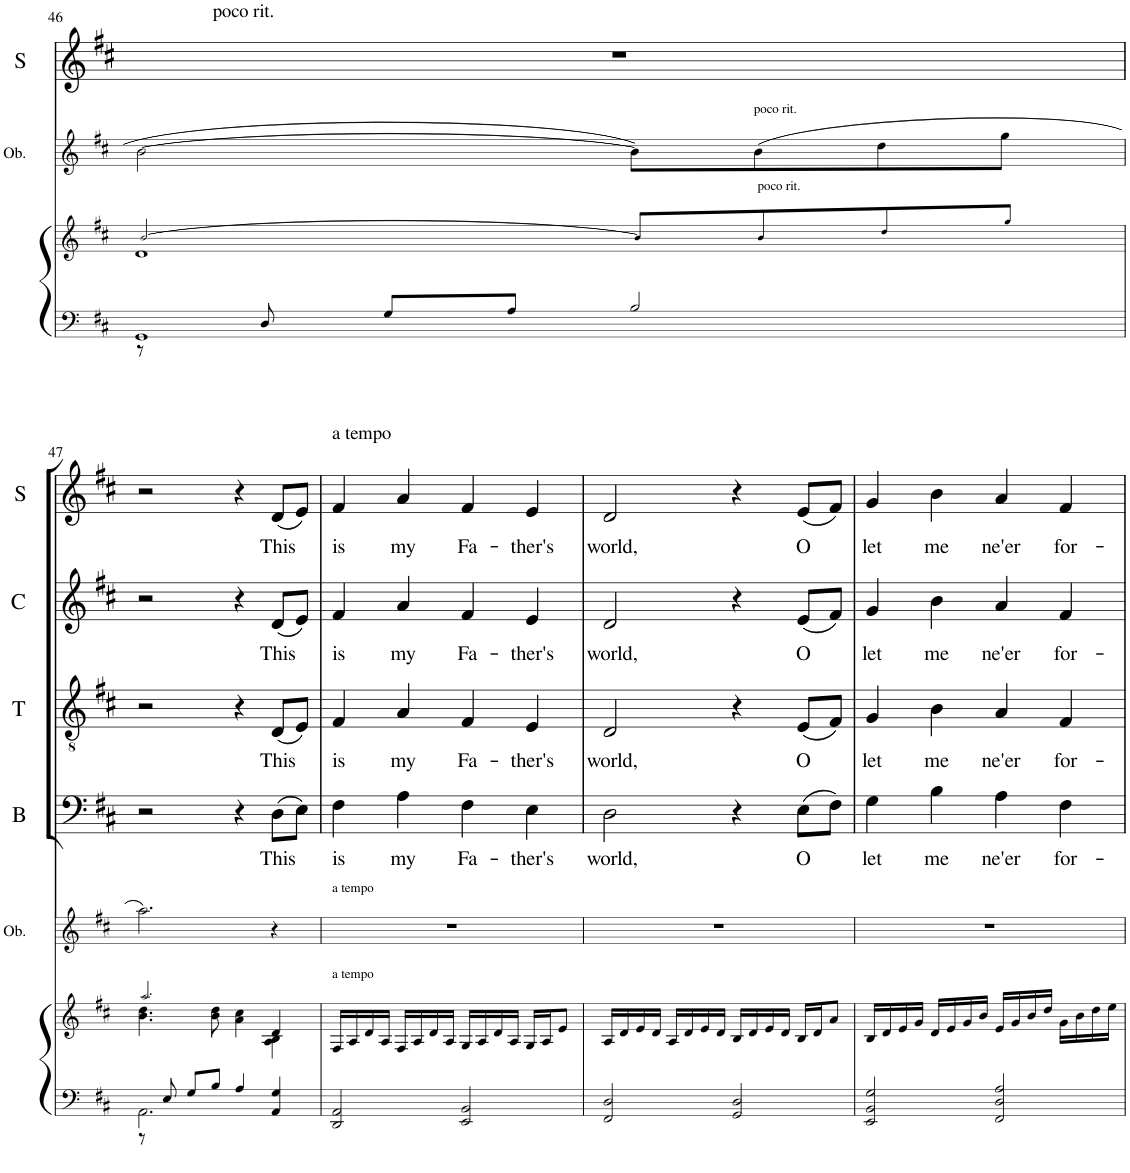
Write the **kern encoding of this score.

**kern	**kern	**kern	**kern	**text	**kern	**text	**kern	**text	**kern	**text
*part7	*part6	*part5	*part4	*part4	*part3	*part3	*part2	*part2	*part1	*part1
*staff7	*staff6	*staff5	*staff4	*staff4	*staff3	*staff3	*staff2	*staff2	*staff1	*staff1
*I"Staff-1	*I"Organo	*I"Oboe	*I"Bassi	*	*I"Tenori	*	*I"Contralti	*	*I"Soprani	*
*	*	*I'Ob.	*I'B	*	*I'T	*	*I'C	*	*I'S	*
!!LO:PB:g=z
*clefF4	*clefG2	*clefG2	*clefF4	*	*clefGv2	*	*clefG2	*	*clefG2	*
*	*	*	*	*	*	*	*	*	*Trd1c2	*
*k[f#c#]	*k[f#c#]	*k[f#c#]	*k[f#c#]	*	*k[f#c#]	*	*k[f#c#]	*	*k[f#c#]	*
*M4/4	*M4/4	*M4/4	*M4/4	*	*M4/4	*	*M4/4	*	*M4/4	*
=46	=46	=46	=46	=46	=46	=46	=46	=46	=46	=46
*^	*^	*	*	*	*	*	*	*	*	*
!	!	!	!	!	!	!	!	!	!	!	!LO:TX:a:t=poco rit.	!
1GG	8r	[2b!/	1d	[2b\	1r	.	1r	.	1r	.	1r	.
.	8D/	.	.	.	.	.	.	.	.	.	.	.
.	8G/L	.	.	.	.	.	.	.	.	.	.	.
.	8A/J	.	.	.	.	.	.	.	.	.	.	.
.	2B/	8b!/L]	.	8b\L]	.	.	.	.	.	.	.	.
!	!	!	!	!LO:TX:a:t=poco rit.	!	!	!	!	!	!	!	!
!	!	!LO:TX:a:t=poco rit.	!	!	!	!	!	!	!	!	!	!
.	.	8b!/	.	(8b\	.	.	.	.	.	.	.	.
.	.	8dd!/	.	8dd\	.	.	.	.	.	.	.	.
.	.	8gg!/J	.	8gg\J	.	.	.	.	.	.	.	.
!!LO:LB:g=z
=47	=47	=47	=47	=47	=47	=47	=47	=47	=47	=47	=47	=47
2.AA\	8r	2.aa!/	4.b\ 4.dd\	2.aa\)	2r	.	2r	.	2r	.	2r	.
.	8E/	.	.	.	.	.	.	.	.	.	.	.
.	8G/L	.	.	.	.	.	.	.	.	.	.	.
.	8B/J	.	8b\ 8dd\	.	.	.	.	.	.	.	.	.
.	4A/	.	4a\ 4cc#\	.	4r	.	4r	.	4r	.	4r	.
!	!	!	!	!	!	!LO:LY:b	!	!LO:LY:b	!	!LO:LY:b	!	!LO:LY:b
4AA/	4G/	4d/	4A\ 4B\	4r	(8D\L	This	(8D/L	This	(8d/L	This	(8d/L	This
.	.	.	.	.	8E\J)	.	8E/J)	.	8e/J)	.	8e/J)	.
*v	*v	*	*	*	*	*	*	*	*	*	*	*
*	*v	*v	*	*	*	*	*	*	*	*	*
=48	=48	=48	=48	=48	=48	=48	=48	=48	=48	=48
!	!	!	!	!	!	!	!	!	!LO:TX:a:t=a tempo	!
!	!	!LO:TX:a:t=a tempo	!	!	!	!	!	!	!	!
!	!LO:TX:a:t=a tempo	!	!	!	!	!	!	!	!	!
!	!	!	!	!LO:LY:b	!	!LO:LY:b	!	!LO:LY:b	!	!LO:LY:b
2DD/ 2AA/	16F#/LL	1r	4F#\	is	4F#/	is	4f#/	is	4f#/	is
.	16A/	.	.	.	.	.	.	.	.	.
.	16d/	.	.	.	.	.	.	.	.	.
.	16A/JJ	.	.	.	.	.	.	.	.	.
!	!	!	!	!LO:LY:b	!	!LO:LY:b	!	!LO:LY:b	!	!LO:LY:b
.	16F#/LL	.	4A\	my	4A/	my	4a/	my	4a/	my
.	16A/	.	.	.	.	.	.	.	.	.
.	16d/	.	.	.	.	.	.	.	.	.
.	16A/JJ	.	.	.	.	.	.	.	.	.
!	!	!	!	!LO:LY:b	!	!LO:LY:b	!	!LO:LY:b	!	!LO:LY:b
2EE/ 2BB/	16G/LL	.	4F#\	Fa-	4F#/	Fa-	4f#/	Fa-	4f#/	Fa-
.	16A/	.	.	.	.	.	.	.	.	.
.	16d/	.	.	.	.	.	.	.	.	.
.	16A/JJ	.	.	.	.	.	.	.	.	.
!	!	!	!	!LO:LY:b	!	!LO:LY:b	!	!LO:LY:b	!	!LO:LY:b
.	16G/LL	.	4E\	-ther's	4E/	-ther's	4e/	-ther's	4e/	-ther's
.	16A/J	.	.	.	.	.	.	.	.	.
.	8e/J	.	.	.	.	.	.	.	.	.
=49	=49	=49	=49	=49	=49	=49	=49	=49	=49	=49
!	!	!	!	!LO:LY:b	!	!LO:LY:b	!	!LO:LY:b	!	!LO:LY:b
2FF#/ 2D/	16A/LL	1r	2D\	world,	2D/	world,	2d/	world,	2d/	world,
.	16d/	.	.	.	.	.	.	.	.	.
.	16e/	.	.	.	.	.	.	.	.	.
.	16d/JJ	.	.	.	.	.	.	.	.	.
.	16A/LL	.	.	.	.	.	.	.	.	.
.	16d/	.	.	.	.	.	.	.	.	.
.	16e/	.	.	.	.	.	.	.	.	.
.	16d/JJ	.	.	.	.	.	.	.	.	.
2GG/ 2D/	16B/LL	.	4r	.	4r	.	4r	.	4r	.
.	16d/	.	.	.	.	.	.	.	.	.
.	16e/	.	.	.	.	.	.	.	.	.
.	16d/JJ	.	.	.	.	.	.	.	.	.
!	!	!	!	!LO:LY:b	!	!LO:LY:b	!	!LO:LY:b	!	!LO:LY:b
.	16B/LL	.	(8E\L	O	(8E/L	O	(8e/L	O	(8e/L	O
.	16d/J	.	.	.	.	.	.	.	.	.
.	8a/J	.	8F#\J)	.	8F#/J)	.	8f#/J)	.	8f#/J)	.
=50	=50	=50	=50	=50	=50	=50	=50	=50	=50	=50
!	!	!	!	!LO:LY:b	!	!LO:LY:b	!	!LO:LY:b	!	!LO:LY:b
2EE/ 2BB/ 2G/	16B/LL	1r	4G\	let	4G/	let	4g/	let	4g/	let
.	16d/	.	.	.	.	.	.	.	.	.
.	16e/	.	.	.	.	.	.	.	.	.
.	16g/JJ	.	.	.	.	.	.	.	.	.
!	!	!	!	!LO:LY:b	!	!LO:LY:b	!	!LO:LY:b	!	!LO:LY:b
.	16d/LL	.	4B\	me	4B\	me	4b\	me	4b\	me
.	16e/	.	.	.	.	.	.	.	.	.
.	16g/	.	.	.	.	.	.	.	.	.
.	16b/JJ	.	.	.	.	.	.	.	.	.
!	!	!	!	!LO:LY:b	!	!LO:LY:b	!	!LO:LY:b	!	!LO:LY:b
2FF#/ 2D/ 2A/	16e/LL	.	4A\	ne'er	4A/	ne'er	4a/	ne'er	4a/	ne'er
.	16g/	.	.	.	.	.	.	.	.	.
.	16b/	.	.	.	.	.	.	.	.	.
.	16dd/JJ	.	.	.	.	.	.	.	.	.
!	!	!	!	!LO:LY:b	!	!LO:LY:b	!	!LO:LY:b	!	!LO:LY:b
.	16g\LL	.	4F#\	for-	4F#/	for-	4f#/	for-	4f#/	for-
.	16b\	.	.	.	.	.	.	.	.	.
.	16dd\	.	.	.	.	.	.	.	.	.
.	16ee\JJ	.	.	.	.	.	.	.	.	.
=	=	=	=	=	=	=	=	=	=	=
*-	*-	*-	*-	*-	*-	*-	*-	*-	*-	*-
